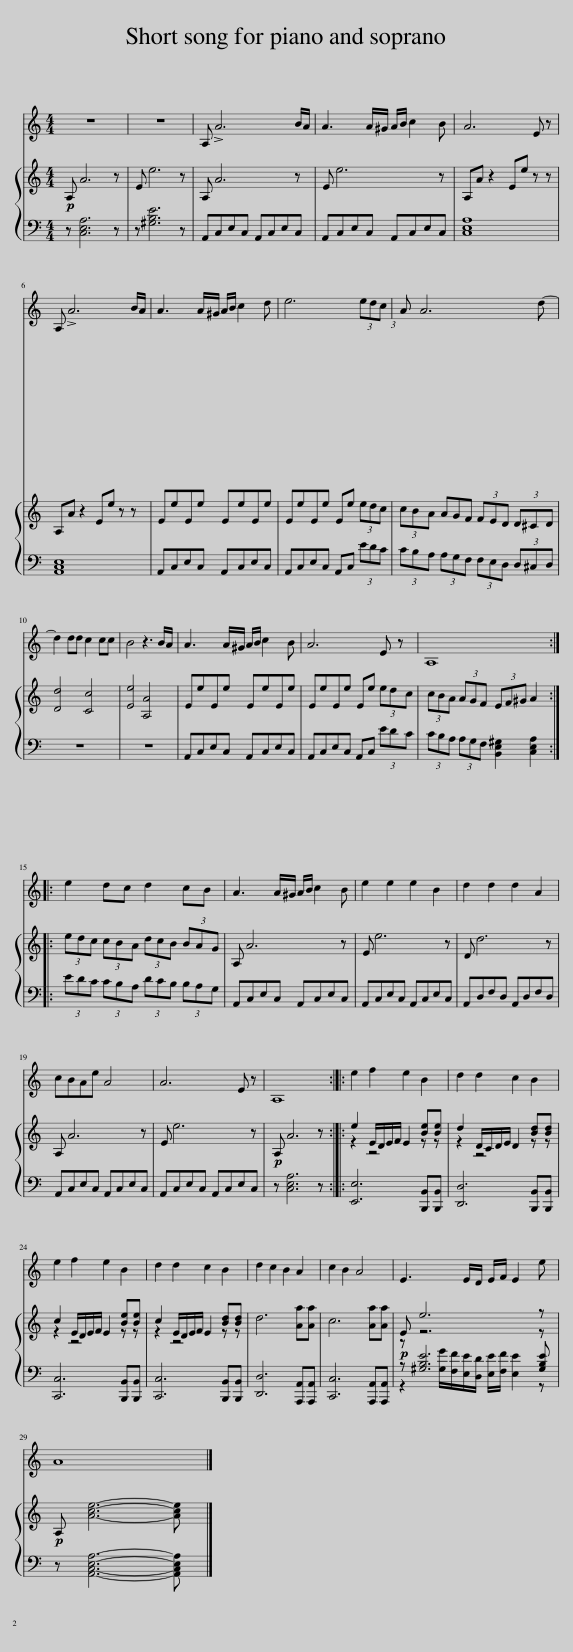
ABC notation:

X:1
%%score 1 { 2 | ( 3 4 ) }
L:1/8
M:4/4
I:linebreak $
K:C
V:1 treble
V:2 treble
V:3 bass
V:4 bass
V:1
 z8 | z8 | A, !>!A6 B/A/ | A3 A/^G/ A/B/ c2 B | A6 E z |$ %5
 A, !>!A6 B/A/ | A3 A/^G/ A/B/ c2 d | e6 (3edc | A A6 d- |$ d2 dd c2 cc | %10
 B4 z3 B/A/ | A3 A/^G/ A/B/ c2 B | A6 E z | A,8 ::$ e2 dc d2 cB | %15
 A3 A/^G/ A/B/ c2 B | e2 e2 e2 B2 | d2 d2 d2 A2 |$ cBAe A4 | A6 E z | %20
 A,8 :: e2 f2 e2 B2 | d2 d2 c2 B2 |$ e2 f2 e2 B2 | d2 d2 c2 B2 | %25
 d2 c2 B2 A2 | c2 B2 A4 | E3 E/D/ E/F/ E2 e |$ A8 |] %29
V:2
!p! A, A6 z | E e6 z | A, A6 z | E e6 z | A,A z2 Ee z z |$ %5
 A,A z2 Ee z z | EeEe EeEe | EeEe Ee (3edc | (3cBA (3AGF (3FED (3D^CD |$ [Dd]4 [Cc]4 | %10
 [Ee]4 [A,A]4 | EeEe EeEe | EeEe Ee (3edc | (3cBA (3AGF (3EF^G A2 ::$ (3edc (3cBA (3dcB (3BAG | %15
 A, A6 z | E e6 z | D d6 z |$ A, A6 z | E e6 z | %20
!p! A, A6 z :: e2 E/D/E/F/ E2 [Be][Be] | d2 D/C/D/E/ D2 [Bd][Bd] |$ c2 E/D/E/F/ E2 [Be][Be] | c2 E/D/E/F/ E2 [Bd][Bd] | %25
 d6 [Aa][Aa] | c6 [Aa][Aa] |!p! E e6 z |$!p! A, [Ace]6- [Ace] |] %29
V:3
 z [C,E,A,]6 z | z [^G,B,E]6 z | A,,C,E,C, A,,C,E,C, | A,,C,E,C, A,,C,E,C, | [C,E,A,]8 |$ %5
 [A,,C,E,]8 | A,,C,E,C, A,,C,E,C, | A,,C,E,C, A,,C, (3EDC | (3CB,A, (3A,G,F, (3F,E,D, (3D,^C,D, |$ z8 | %10
 z8 | A,,C,E,C, A,,C,E,C, | A,,C,E,C, A,,C, (3EDC | (3CB,A, (3A,G,F, [B,,E,^G,]2 [C,E,A,]2 ::$ (3EDC (3CB,A, (3DCB, (3B,A,G, | %15
 A,,C,E,C, A,,C,E,C, | A,,C,E,C, A,,C,E,C, | A,,D,F,D, A,,D,F,D, |$ A,,C,E,C, A,,C,E,C, | A,,C,E,C, A,,C,E,C, | %20
 z [C,E,A,]6 z :: [E,,E,]6 [B,,,B,,][B,,,B,,] | [D,,D,]6 [B,,,B,,][B,,,B,,] |$ [C,,C,]6 [B,,,B,,][B,,,B,,] | [C,,C,]6 [B,,,B,,][B,,,B,,] | %25
 [D,,D,]6 [A,,,A,,][A,,,A,,] | [C,,C,]6 [A,,,A,,][A,,,A,,] | z [^G,B,E]6 [G,B,E] |$ z [A,,C,E,A,]6- [A,,C,E,A,] |] %29
V:4
 x8 | x8 | x8 | x8 | x8 |$ %5
 x8 | x8 | x8 | x8 |$ x8 | %10
 x8 | x8 | x8 | x8 ::$ x8 | %15
 x8 | x8 | x8 |$ x8 | x8 | %20
 x8 :: x8 | x8 |$ x8 | x8 | %25
 x8 | x8 | z2 [^G,G]/[F,F]/[E,E]/[D,D]/ [E,E]/[F,F]/ [E,E]2 z |$ x8 |] %29
